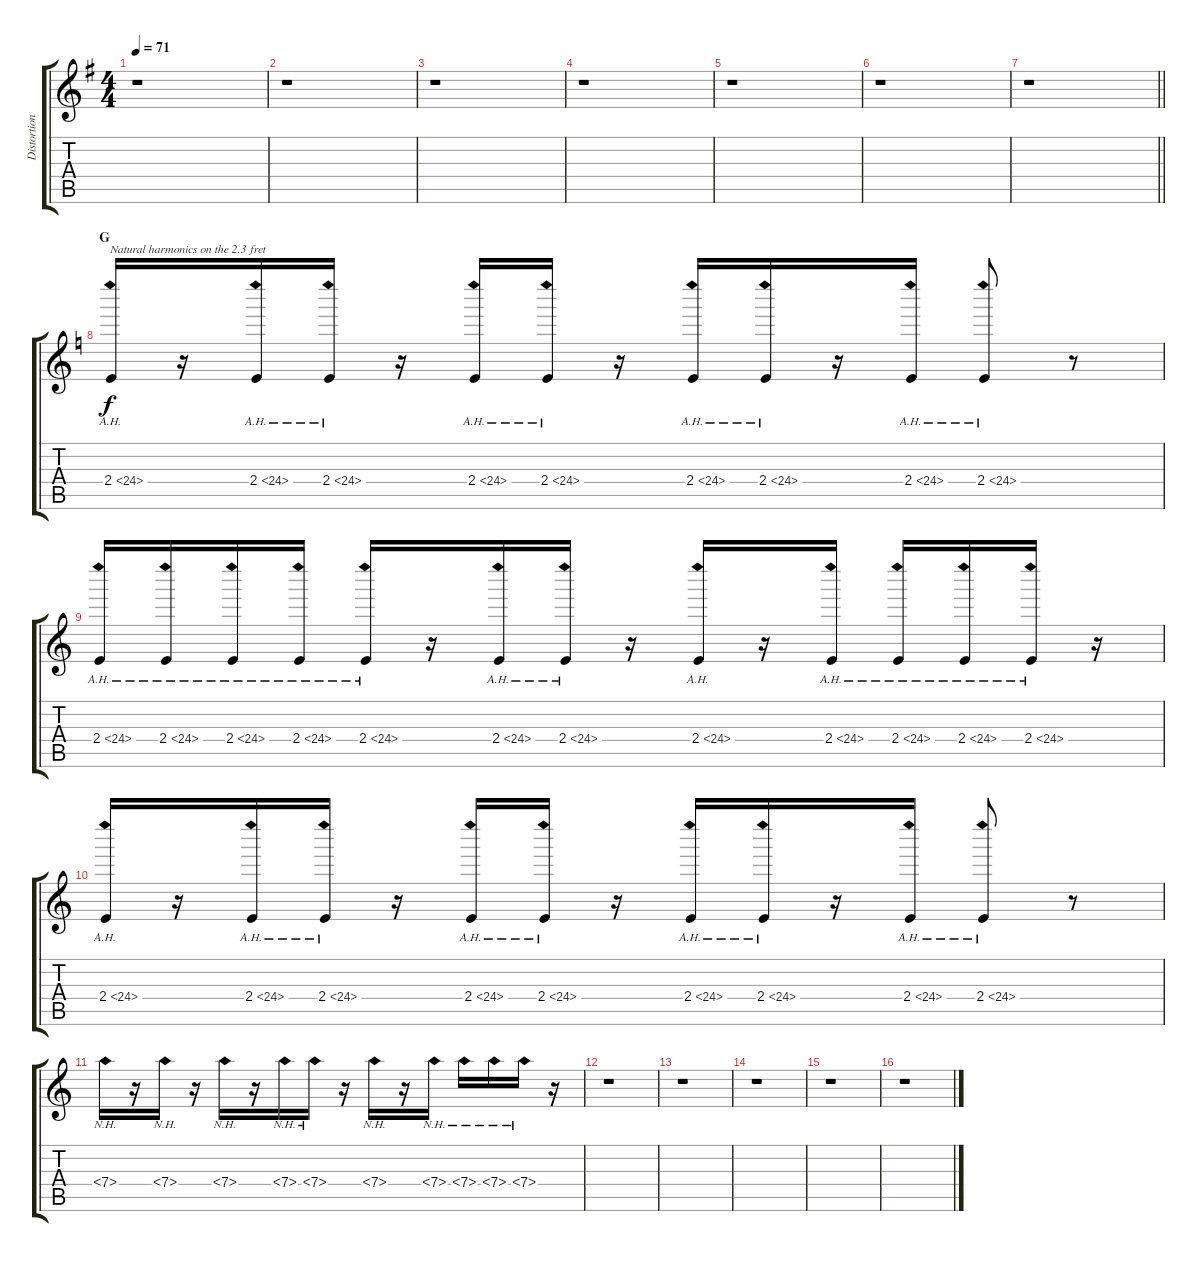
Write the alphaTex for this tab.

\track ("Distortion w/ Heavy Modulation" "Distortion") {instrument distortionguitar}
\staff {score tabs}
\tuning (E4 B3 G3 D3 A2 E2) {hide}
\ts (4 4)
\tempo 71
\clef g2
\ks g
r.1{dy f} |
r.1 |
r.1 |
r.1 |
r.1 |
r.1 |
\barLineRight lightlight
r.1 |
\section ("" "G")
\ks c
2.4{ah 22}.16{txt "Natural harmonics on the 2.3 fret"} r.16 2.4{ah 22}.16 2.4{ah 22}.16 r.16 2.4{ah 22}.16 2.4{ah 22}.16 r.16 2.4{ah 22}.16 2.4{ah 22}.16 r.16 2.4{ah 22}.16 2.4{ah 22}.8 r.8 |
2.4{ah 22}.16 2.4{ah 22}.16 2.4{ah 22}.16 2.4{ah 22}.16 2.4{ah 22}.16 r.16 2.4{ah 22}.16 2.4{ah 22}.16 r.16 2.4{ah 22}.16 r.16 2.4{ah 22}.16 2.4{ah 22}.16 2.4{ah 22}.16 2.4{ah 22}.16 r.16 |
2.4{ah 22}.16 r.16 2.4{ah 22}.16 2.4{ah 22}.16 r.16 2.4{ah 22}.16 2.4{ah 22}.16 r.16 2.4{ah 22}.16 2.4{ah 22}.16 r.16 2.4{ah 22}.16 2.4{ah 22}.8 r.8 |
7.4{nh}.16 r.16 7.4{nh}.16 r.16 7.4{nh}.16 r.16 7.4{nh}.16 7.4{nh}.16 r.16 7.4{nh}.16 r.16 7.4{nh}.16 7.4{nh}.16 7.4{nh}.16 7.4{nh}.16 r.16 |
r.1 |
r.1 |
r.1 |
r.1 |
r.1
